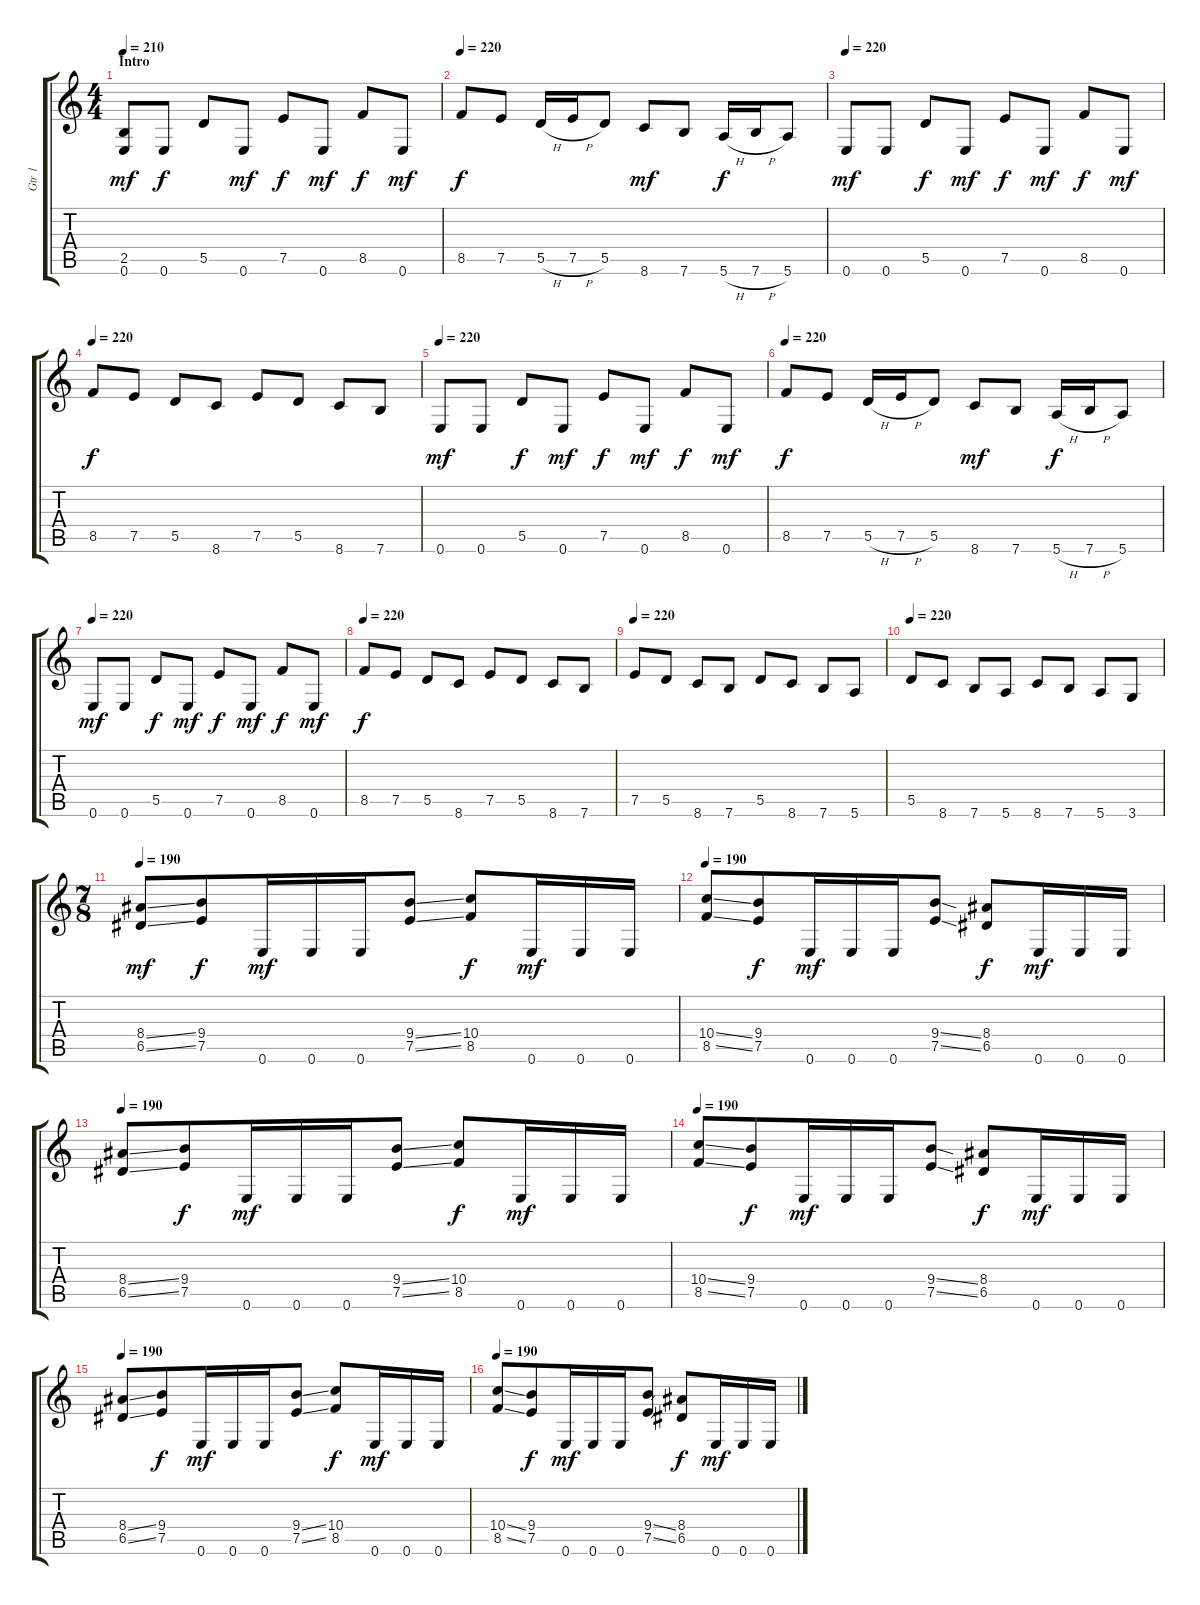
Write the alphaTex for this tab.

\track ("Gtr 1" "Gtr 1") {instrument distortionguitar}
\staff {score tabs}
\tuning (E4 B3 G3 D3 A2 E2) {hide}
\ts (4 4)
\section ("" "Intro")
\tempo 210
\tempo 220
\tempo 210
\clef g2
\ks c
(2.5 0.6).8{dy mf instrument distortionguitar} 0.6.8{dy f} 5.5.8 0.6.8{dy mf} 7.5.8{dy f} 0.6.8{dy mf} 8.5.8{dy f} 0.6.8{dy mf} |
\tempo 220
8.5.8{dy f} 7.5.8 5.5{h}.16 7.5{h}.16 5.5.8 8.6.8{dy mf} 7.6.8 5.6{h}.16{dy f} 7.6{h}.16 5.6.8 |
\tempo 220
0.6.8{dy mf} 0.6.8 5.5.8{dy f} 0.6.8{dy mf} 7.5.8{dy f} 0.6.8{dy mf} 8.5.8{dy f} 0.6.8{dy mf} |
\tempo 220
8.5.8{dy f} 7.5.8 5.5.8 8.6.8 7.5.8 5.5.8 8.6.8 7.6.8 |
\tempo 220
0.6.8{dy mf} 0.6.8 5.5.8{dy f} 0.6.8{dy mf} 7.5.8{dy f} 0.6.8{dy mf} 8.5.8{dy f} 0.6.8{dy mf} |
\tempo 220
8.5.8{dy f} 7.5.8 5.5{h}.16 7.5{h}.16 5.5.8 8.6.8{dy mf} 7.6.8 5.6{h}.16{dy f} 7.6{h}.16 5.6.8 |
\tempo 220
0.6.8{dy mf} 0.6.8 5.5.8{dy f} 0.6.8{dy mf} 7.5.8{dy f} 0.6.8{dy mf} 8.5.8{dy f} 0.6.8{dy mf} |
\tempo 220
8.5.8{dy f} 7.5.8 5.5.8 8.6.8 7.5.8 5.5.8 8.6.8 7.6.8 |
\tempo 220
7.5.8 5.5.8 8.6.8 7.6.8 5.5.8 8.6.8 7.6.8 5.6.8 |
\tempo 220
5.5.8 8.6.8 7.6.8 5.6.8 8.6.8 7.6.8 5.6.8 3.6.8 |
\ts (7 8)
\tempo 190
(8.4{ss} 6.5{ss}).8{dy mf} (9.4 7.5).8{dy f} 0.6.16{dy mf} 0.6.16 0.6.16 (9.4{ss} 7.5{ss}).8 (10.4 8.5).8{dy f} 0.6.16{dy mf} 0.6.16 0.6.16 |
\tempo 190
(10.4{ss} 8.5{ss}).8 (9.4 7.5).8{dy f} 0.6.16{dy mf} 0.6.16 0.6.16 (9.4{ss} 7.5{ss}).8 (8.4 6.5).8{dy f} 0.6.16{dy mf} 0.6.16 0.6.16 |
\tempo 190
(8.4{ss} 6.5{ss}).8 (9.4 7.5).8{dy f} 0.6.16{dy mf} 0.6.16 0.6.16 (9.4{ss} 7.5{ss}).8 (10.4 8.5).8{dy f} 0.6.16{dy mf} 0.6.16 0.6.16 |
\tempo 190
(10.4{ss} 8.5{ss}).8 (9.4 7.5).8{dy f} 0.6.16{dy mf} 0.6.16 0.6.16 (9.4{ss} 7.5{ss}).8 (8.4 6.5).8{dy f} 0.6.16{dy mf} 0.6.16 0.6.16 |
\tempo 190
(8.4{ss} 6.5{ss}).8 (9.4 7.5).8{dy f} 0.6.16{dy mf} 0.6.16 0.6.16 (9.4{ss} 7.5{ss}).8 (10.4 8.5).8{dy f} 0.6.16{dy mf} 0.6.16 0.6.16 |
\tempo 190
(10.4{ss} 8.5{ss}).8 (9.4 7.5).8{dy f} 0.6.16{dy mf} 0.6.16 0.6.16 (9.4{ss} 7.5{ss}).8 (8.4 6.5).8{dy f} 0.6.16{dy mf} 0.6.16 0.6.16
